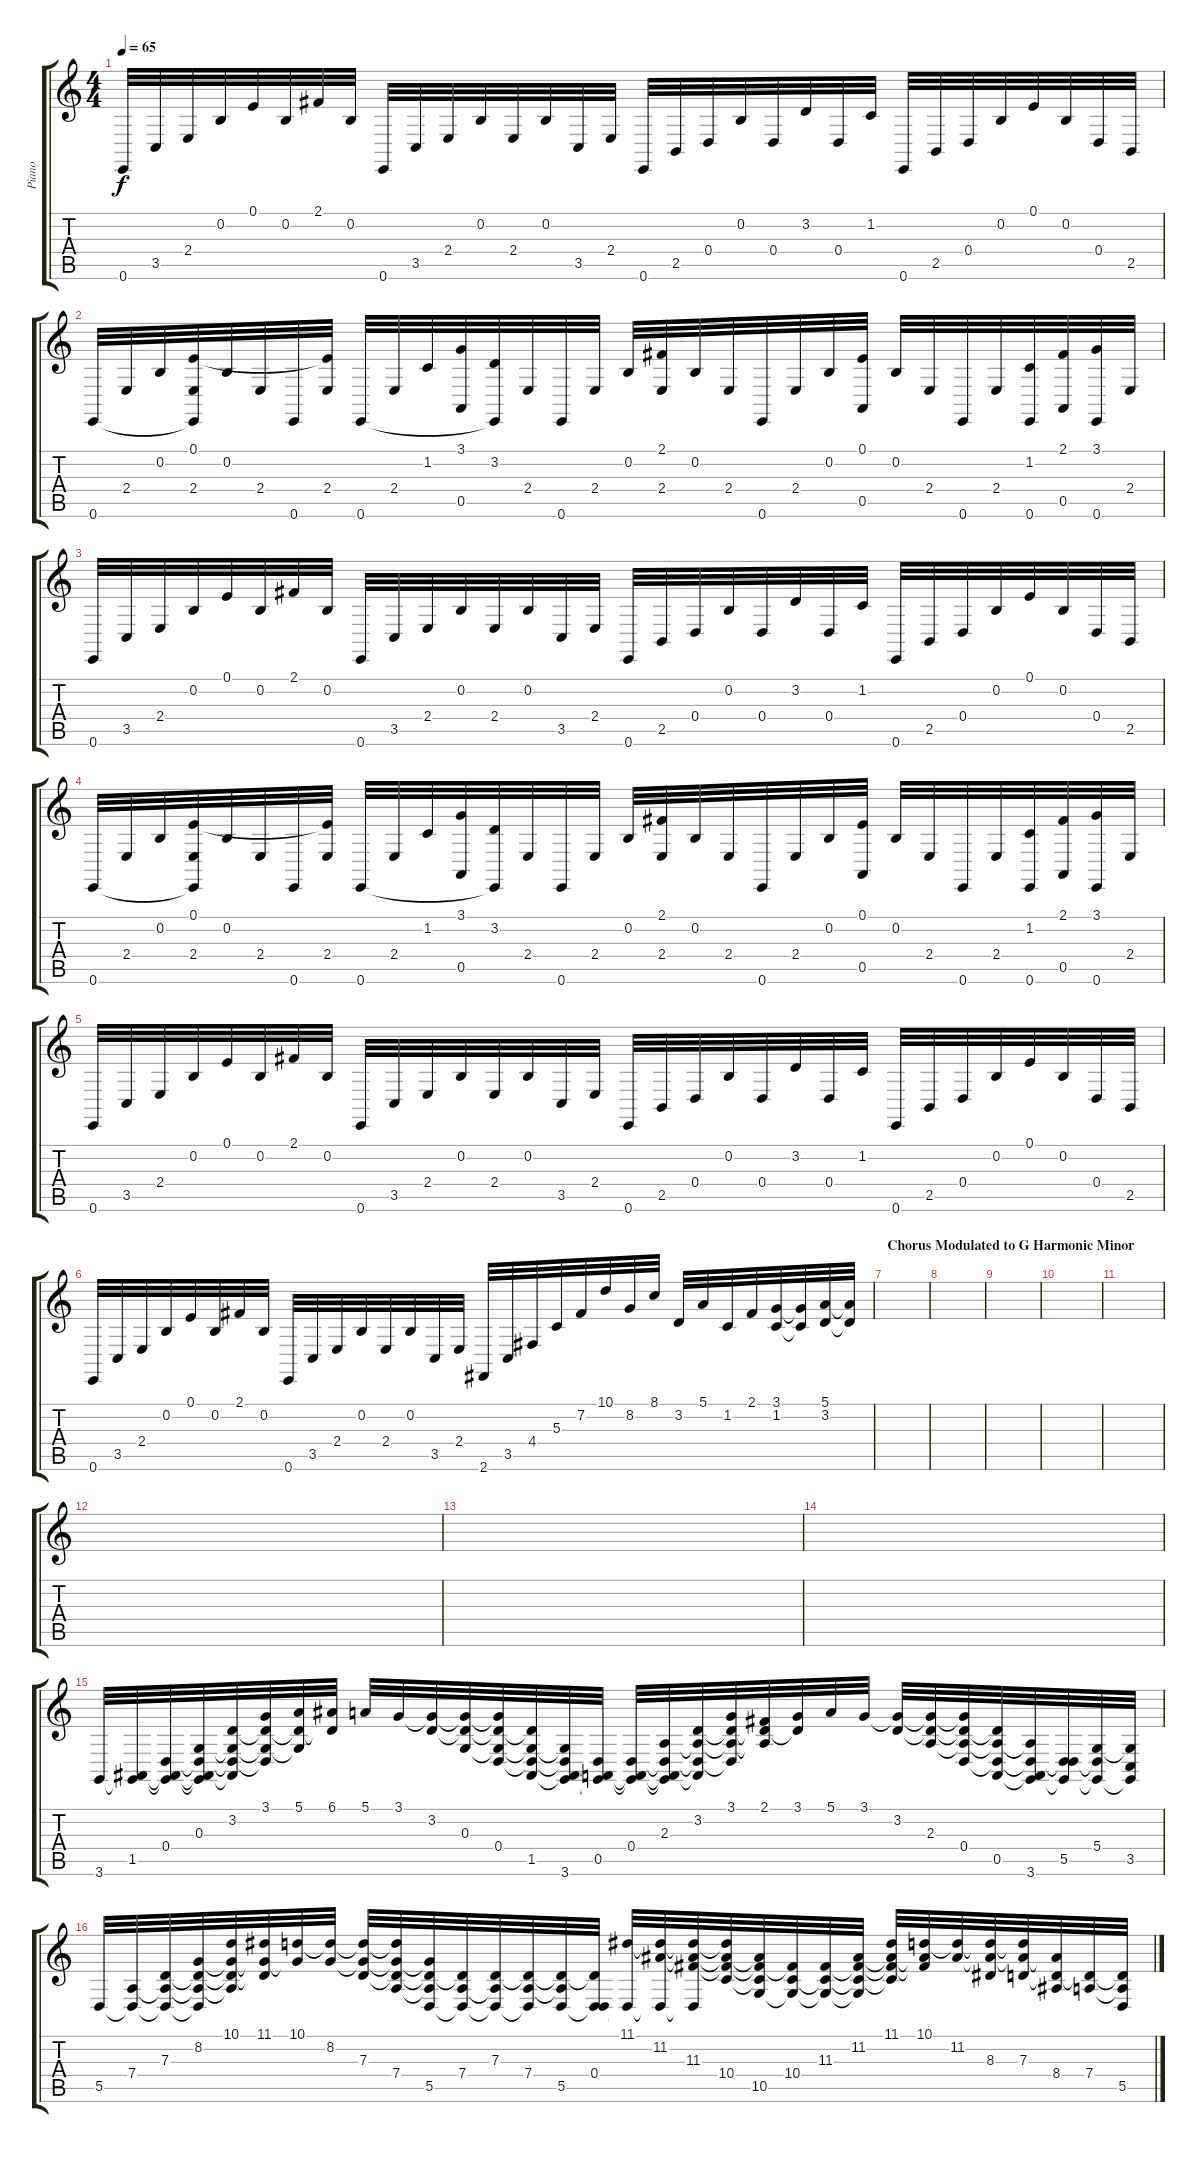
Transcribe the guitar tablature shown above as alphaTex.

\track ("Piano" "Piano") {instrument acousticgrandpiano}
\staff {score tabs}
\tuning (E4 B3 G3 D3 A2 E2) {hide}
\ts (4 4)
\tempo 65
\clef g2
\ks c
0.6.32{dy f} 3.5.32 2.4.32 0.2.32 0.1.32 0.2.32 2.1.32 0.2.32 0.6.32 3.5.32 2.4.32 0.2.32 2.4.32 0.2.32 3.5.32 2.4.32 0.6.32 2.5.32 0.4.32 0.2.32 0.4.32 3.2.32 0.4.32 1.2.32 0.6.32 2.5.32 0.4.32 0.2.32 0.1.32 0.2.32 0.4.32 2.5.32 |
0.6.32 2.4.32 0.2.32 (0.1 2.4 0.6{t}).32 0.2.32 2.4.32 0.6.32 (0.1{t} 2.4).32 0.6.32 2.4.32 1.2.32 (3.1 0.5).32 (3.2 0.6{t}).32 2.4.32 0.6.32 2.4.32 0.2.32 (2.1 2.4).32 0.2.32 2.4.32 0.6.32 2.4.32 0.2.32 (0.1 0.5).32 0.2.32 2.4.32 0.6.32 2.4.32 (1.2 0.6).32 (2.1 0.5).32 (3.1 0.6).32 2.4.32 |
0.6.32 3.5.32 2.4.32 0.2.32 0.1.32 0.2.32 2.1.32 0.2.32 0.6.32 3.5.32 2.4.32 0.2.32 2.4.32 0.2.32 3.5.32 2.4.32 0.6.32 2.5.32 0.4.32 0.2.32 0.4.32 3.2.32 0.4.32 1.2.32 0.6.32 2.5.32 0.4.32 0.2.32 0.1.32 0.2.32 0.4.32 2.5.32 |
0.6.32 2.4.32 0.2.32 (0.1 2.4 0.6{t}).32 0.2.32 2.4.32 0.6.32 (0.1{t} 2.4).32 0.6.32 2.4.32 1.2.32 (3.1 0.5).32 (3.2 0.6{t}).32 2.4.32 0.6.32 2.4.32 0.2.32 (2.1 2.4).32 0.2.32 2.4.32 0.6.32 2.4.32 0.2.32 (0.1 0.5).32 0.2.32 2.4.32 0.6.32 2.4.32 (1.2 0.6).32 (2.1 0.5).32 (3.1 0.6).32 2.4.32 |
0.6.32 3.5.32 2.4.32 0.2.32 0.1.32 0.2.32 2.1.32 0.2.32 0.6.32 3.5.32 2.4.32 0.2.32 2.4.32 0.2.32 3.5.32 2.4.32 0.6.32 2.5.32 0.4.32 0.2.32 0.4.32 3.2.32 0.4.32 1.2.32 0.6.32 2.5.32 0.4.32 0.2.32 0.1.32 0.2.32 0.4.32 2.5.32 |
0.6.32 3.5.32 2.4.32 0.2.32 0.1.32 0.2.32 2.1.32 0.2.32 0.6.32 3.5.32 2.4.32 0.2.32 2.4.32 0.2.32 3.5.32 2.4.32 2.6.32 3.5.32 4.4.32 5.3.32 7.2.32 10.1.32 8.2.32 8.1.32 3.2.32 5.1.32 1.2.32 2.1.32 (3.1 1.2).32 (3.1{t} 1.2{t}).32 (5.1 3.2).32 (5.1{t} 3.2{t}).32 |
\section ("" "Chorus Modulated to G Harmonic Minor")
|
|
|
|
|
|
|
|
3.6.32 (1.5 3.6{t}).32 (0.4 1.5{t} 3.6{t}).32 (0.3 0.4{t} 1.5{t} 3.6{t}).32 (3.2 0.3{t} 0.4{t} 1.5{t}).32 (3.1 3.2{t} 0.3{t} 0.4{t}).32 (5.1 3.2{t} 0.3{t}).32 (6.1 3.2{t}).32 5.1.32 3.1.32 (3.1{t} 3.2).32 (3.1{t} 3.2{t} 0.3).32 (3.1{t} 3.2{t} 0.3{t} 0.4).32 (3.2{t} 0.3{t} 0.4{t} 1.5).32 (0.3{t} 0.4{t} 1.5{t} 3.6).32 (0.4{t} 0.5 3.6{t}).32 (0.4 0.5{t} 3.6{t}).32 (2.3 0.4{t} 0.5{t} 3.6{t}).32 (3.2 2.3{t} 0.4{t} 0.5{t}).32 (3.1 3.2{t} 2.3{t} 0.4{t}).32 (2.1 3.2{t} 2.3{t}).32 (3.1 3.2{t}).32 5.1.32 3.1.32 (3.1{t} 3.2).32 (3.1{t} 3.2{t} 2.3).32 (3.1{t} 3.2{t} 2.3{t} 0.4).32 (3.2{t} 2.3{t} 0.4{t} 0.5).32 (2.3{t} 0.4{t} 0.5{t} 3.6).32 (0.4{t} 5.5 3.6{t}).32 (5.4 5.5{t} 3.6{t}).32 (5.4{t} 3.5 3.6{t}).32 |
5.5.32 (7.4 5.5{t}).32 (7.3 7.4{t} 5.5{t}).32 (8.2 7.3{t} 7.4{t} 5.5{t}).32 (10.1 8.2{t} 7.3{t} 7.4{t}).32 (11.1 8.2{t} 7.3{t}).32 (10.1 8.2{t}).32 (10.1{t} 8.2).32 (10.1{t} 8.2{t} 7.3).32 (10.1{t} 8.2{t} 7.3{t} 7.4).32 (8.2{t} 7.3{t} 7.4{t} 5.5).32 (7.3{t} 7.4 5.5{t}).32 (7.3 7.4{t} 5.5{t}).32 (7.3{t} 7.4 5.5{t}).32 (7.3{t} 7.4{t} 5.5).32 (7.3{t} 0.4 5.5{t}).32 (11.1 0.4{t}).32 (11.1{t} 11.2 0.4{t}).32 (11.1{t} 11.2{t} 11.3 0.4{t}).32 (11.1{t} 11.2{t} 11.3{t} 10.4).32 (11.2{t} 11.3{t} 10.4{t} 10.5).32 (11.3{t} 10.4 10.5{t}).32 (11.3 10.4{t} 10.5{t}).32 (11.2 11.3{t} 10.4{t} 10.5{t}).32 (11.1 11.2{t} 11.3{t} 10.4{t}).32 (10.1 11.2{t} 11.3{t}).32 (10.1{t} 11.2).32 (10.1{t} 11.2{t} 8.3).32 (10.1{t} 11.2{t} 7.3).32 (11.2{t} 7.3{t} 8.4).32 (7.3{t} 7.4).32 (7.3{t} 7.4{t} 5.5).32
